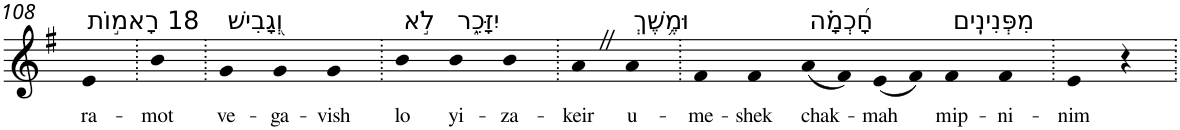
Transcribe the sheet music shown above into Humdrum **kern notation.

**kern	**text
*part1	*part1
*staff1	*staff1
*I"Piano	*
*I'Pno	*
!!LO:PB:g=z
*clefG2	*
*k[f#]	*
*G:	*
=108	=108
!LO:TX:a:t=18 רָאמ֣וֹת	!
!	!LO:LY:b
4e	ra-
=109.	=109.
!	!LO:LY:b
4b	-mot
=110.	=110.
!LO:TX:a:t=וְ֭גָבִישׁ	!
!	!LO:LY:b
4g	ve-
!	!LO:LY:b
4g	-ga-
!	!LO:LY:b
4g	-vish
=111.	=111.
!LO:TX:a:t=לֹ֣א	!
!	!LO:LY:b
4b	lo
!LO:TX:a:t=יִזָּכֵ֑ר	!
!	!LO:LY:b
4b	yi-
!	!LO:LY:b
4b	-za-
=112.	=112.
!	!LO:LY:b
4aZ	-keir
!LO:TX:a:t=וּמֶ֥שֶׁךְ	!
!	!LO:LY:b
4a	u-
=113.	=113.
!	!LO:LY:b
4f#	-me-
!	!LO:LY:b
4f#	-shek
!LO:TX:a:t=חָ֝כְמָ֗ה	!
!	!LO:LY:b
(8a	chak-
8f#)	.
!	!LO:LY:b
(8e	-mah
8f#)	.
!LO:TX:a:t=מִפְּנִינִֽים	!
!	!LO:LY:b
4f#	mip-
!	!LO:LY:b
4f#	-ni-
=114.	=114.
!	!LO:LY:b
4e	-nim
4r	.
=.	=.
*-	*-
